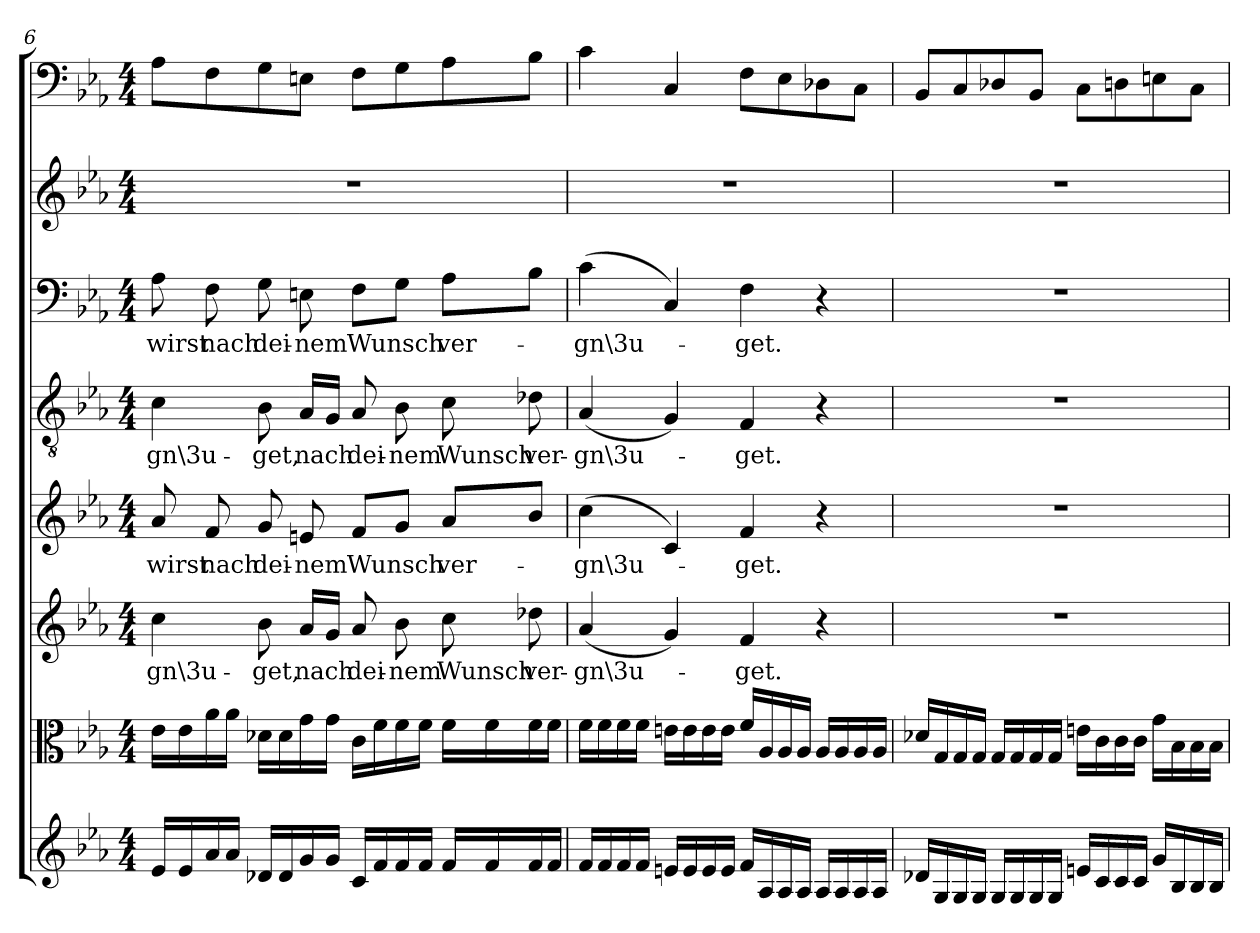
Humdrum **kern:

**kern	**kern	**kern	**text	**kern	**text	**kern	**text	**kern	**text	**kern	**kern
*part8	*part7	*part6	*part6	*part5	*part5	*part4	*part4	*part3	*part3	*part2	*part1
*staff8	*staff7	*staff6	*staff6	*staff5	*staff5	*staff4	*staff4	*staff3	*staff3	*staff2	*staff1
*clefG2	*clefC3	*clefG2	*	*clefG2	*	*clefGv2	*	*clefF4	*	*clefG2	*clefF4
*k[b-e-a-]	*k[b-e-a-]	*k[b-e-a-]	*	*k[b-e-a-]	*	*k[b-e-a-]	*	*k[b-e-a-]	*	*k[b-e-a-]	*k[b-e-a-]
*c:	*c:	*c:	*	*c:	*	*c:	*	*c:	*	*c:	*c:
*M4/4	*M4/4	*M4/4	*	*M4/4	*	*M4/4	*	*M4/4	*	*M4/4	*M4/4
=6	=6	=6	=6	=6	=6	=6	=6	=6	=6	=6	=6
16e-/LL	16e-\LL	4cc\	-gn\3u-	8a-/	wirst	4c\	-gn\3u-	8A-\	wirst	1r	8A-\L
16e-/	16e-\	.	.	.	.	.	.	.	.	.	.
16a-/	16a-\	.	.	8f/	nach	.	.	8F\	nach	.	8F\
16a-/JJ	16a-\JJ	.	.	.	.	.	.	.	.	.	.
16d-X/LL	16d-X\LL	8b-\	-get,	8g/	dei-	8B-\	-get,	8G\	dei-	.	8G\
16d-/	16d-\	.	.	.	.	.	.	.	.	.	.
16g/	16g\	16a-/LL	nach	8en/	-nem	16A-/LL	nach	8En\	-nem	.	8En\J
16g/JJ	16g\JJ	16g/JJ	.	.	.	16G/JJ	.	.	.	.	.
16c/LL	16c\LL	8a-/	dei-	8f/L	Wunsch	8A-/	dei-	8F\L	Wunsch	.	8F\L
16f/	16f\	.	.	.	.	.	.	.	.	.	.
16f/	16f\	8b-\	-nem	8g/J	.	8B-\	-nem	8G\J	.	.	8G\
16f/JJ	16f\JJ	.	.	.	.	.	.	.	.	.	.
16f/LL	16f\LL	8cc\	Wunsch	8a-/L	ver-	8c\	Wunsch	8A-\L	ver-	.	8A-\
16f/	16f\	.	.	.	.	.	.	.	.	.	.
16f/	16f\	8dd-X\	ver-	8b-/J	.	8d-X\	ver-	8B-\J	.	.	8B-\J
16f/JJ	16f\JJ	.	.	.	.	.	.	.	.	.	.
=7	=7	=7	=7	=7	=7	=7	=7	=7	=7	=7	=7
16f/LL	16f\LL	(4a-/	-gn\3u-	(4cc\	-gn\3u-	(4A-/	-gn\3u-	(4c\	-gn\3u-	1r	4c\
16f/	16f\	.	.	.	.	.	.	.	.	.	.
16f/	16f\	.	.	.	.	.	.	.	.	.	.
16f/JJ	16f\JJ	.	.	.	.	.	.	.	.	.	.
16en/LL	16en\LL	4g/)	.	4c/)	.	4G/)	.	4C/)	.	.	4C/
16e/	16e\	.	.	.	.	.	.	.	.	.	.
16e/	16e\	.	.	.	.	.	.	.	.	.	.
16e/JJ	16e\JJ	.	.	.	.	.	.	.	.	.	.
16f/LL	16f/LL	4f/	-get.	4f/	-get.	4F/	-get.	4F\	-get.	.	8F\L
16A-/	16A-/	.	.	.	.	.	.	.	.	.	.
16A-/	16A-/	.	.	.	.	.	.	.	.	.	8E-\
16A-/JJ	16A-/JJ	.	.	.	.	.	.	.	.	.	.
16A-/LL	16A-/LL	4r	.	4r	.	4r	.	4r	.	.	8D-X\
16A-/	16A-/	.	.	.	.	.	.	.	.	.	.
16A-/	16A-/	.	.	.	.	.	.	.	.	.	8C\J
16A-/JJ	16A-/JJ	.	.	.	.	.	.	.	.	.	.
=8	=8	=8	=8	=8	=8	=8	=8	=8	=8	=8	=8
16d-X/LL	16d-X/LL	1r	.	1r	.	1r	.	1r	.	1r	8BB-/L
16G/	16G/	.	.	.	.	.	.	.	.	.	.
16G/	16G/	.	.	.	.	.	.	.	.	.	8C/
16G/JJ	16G/JJ	.	.	.	.	.	.	.	.	.	.
16G/LL	16G/LL	.	.	.	.	.	.	.	.	.	8D-X/
16G/	16G/	.	.	.	.	.	.	.	.	.	.
16G/	16G/	.	.	.	.	.	.	.	.	.	8BB-/J
16G/JJ	16G/JJ	.	.	.	.	.	.	.	.	.	.
16en/LL	16en\LL	.	.	.	.	.	.	.	.	.	8C\L
16c/	16c\	.	.	.	.	.	.	.	.	.	.
16c/	16c\	.	.	.	.	.	.	.	.	.	8Dn\
16c/JJ	16c\JJ	.	.	.	.	.	.	.	.	.	.
16g/LL	16g\LL	.	.	.	.	.	.	.	.	.	8En\
16B-/	16B-\	.	.	.	.	.	.	.	.	.	.
16B-/	16B-\	.	.	.	.	.	.	.	.	.	8C\J
16B-/JJ	16B-\JJ	.	.	.	.	.	.	.	.	.	.
=	=	=	=	=	=	=	=	=	=	=	=
*-	*-	*-	*-	*-	*-	*-	*-	*-	*-	*-	*-
